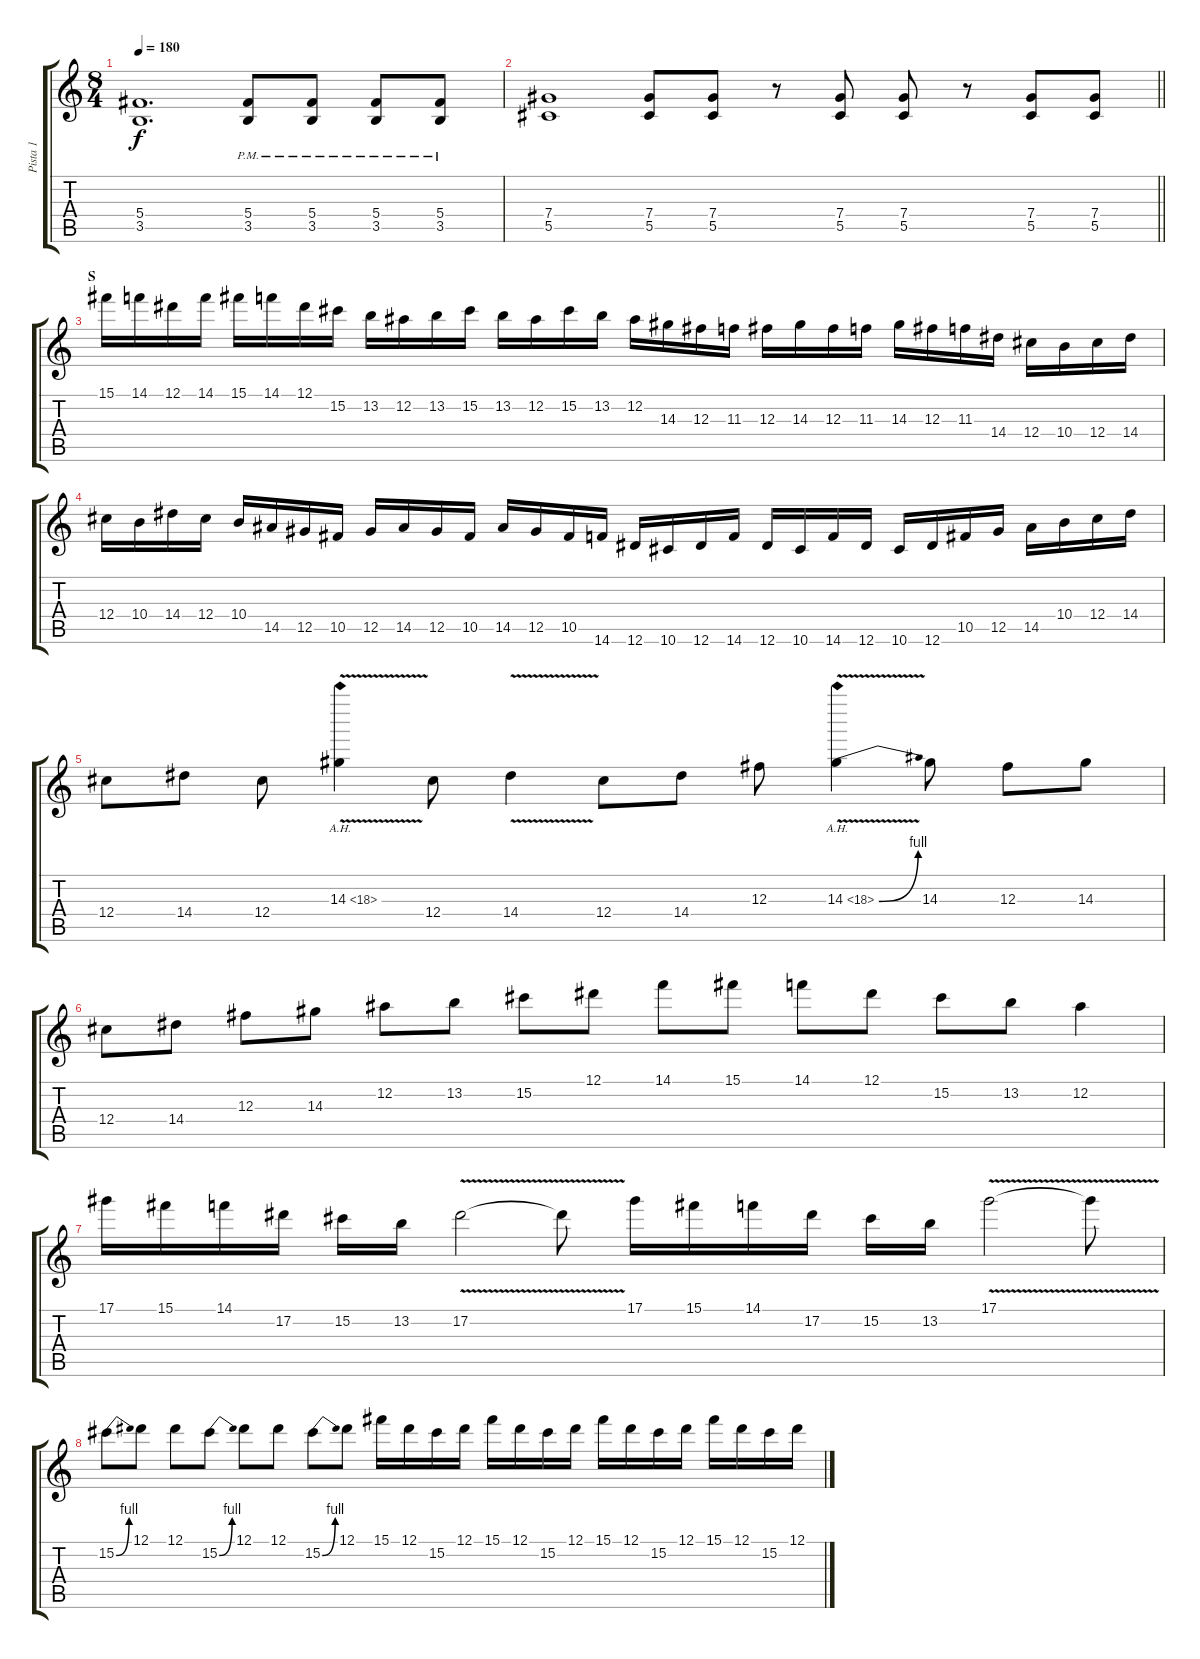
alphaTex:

\track ("Pista 1" "Pista 1") {instrument distortionguitar}
\staff {score tabs}
\tuning (Eb4 Bb3 Gb3 Db3 Ab2 Eb2) {hide}
\ts (8 4)
\tempo 180
\clef g2
\ks c
(5.4 3.5).1{d dy f} (5.4{pm} 3.5{pm}).8 (5.4{pm} 3.5{pm}).8 (5.4{pm} 3.5{pm}).8 (5.4{pm} 3.5{pm}).8 |
\barLineRight lightlight
(7.4 5.5).1 (7.4 5.5).8 (7.4 5.5).8 r.8 (7.4 5.5).8 (7.4 5.5).8 r.8 (7.4 5.5).8 (7.4 5.5).8 |
\section ("" "S")
15.1.16{volume 11 balance 8} 14.1.16 12.1.16 14.1.16 15.1.16 14.1.16 12.1.16 15.2.16 13.2.16 12.2.16 13.2.16 15.2.16 13.2.16 12.2.16 15.2.16 13.2.16 12.2.16 14.3.16 12.3.16 11.3.16 12.3.16 14.3.16 12.3.16 11.3.16 14.3.16 12.3.16 11.3.16 14.4.16 12.4.16 10.4.16 12.4.16 14.4.16 |
12.4.16 10.4.16 14.4.16 12.4.16 10.4.16 14.5.16 12.5.16 10.5.16 12.5.16 14.5.16 12.5.16 10.5.16 14.5.16 12.5.16 10.5.16 14.6.16 12.6.16 10.6.16 12.6.16 14.6.16 12.6.16 10.6.16 14.6.16 12.6.16 10.6.16 12.6.16 10.5.16 12.5.16 14.5.16 10.4.16 12.4.16 14.4.16 |
12.4.8 14.4.8 12.4.8 14.3{ah 4 v}.4 12.4.8 14.4{v}.4 12.4.8 14.4.8 12.3.8 14.3{be (bend 0 0 60 4) ah 4 v}.4 14.3.8 12.3.8 14.3.8 |
12.4.8 14.4.8 12.3.8 14.3.8 12.2.8 13.2.8 15.2.8 12.1.8 14.1.8 15.1.8 14.1.8 12.1.8 15.2.8 13.2.8 12.2.4 |
17.1.16 15.1.16 14.1.16 17.2.16 15.2.16 13.2.16 17.2{v}.2 17.2{t}.8 17.1.16 15.1.16 14.1.16 17.2.16 15.2.16 13.2.16 17.1{v}.2 17.1{t}.8 |
15.2{be (bend 0 0 60 4)}.8 12.1.8 12.1.8 15.2{be (bend 0 0 60 4)}.8 12.1.8 12.1.8 15.2{be (bend 0 0 60 4)}.8 12.1.8 15.1.16 12.1.16 15.2.16 12.1.16 15.1.16 12.1.16 15.2.16 12.1.16 15.1.16 12.1.16 15.2.16 12.1.16 15.1.16 12.1.16 15.2.16 12.1.16
